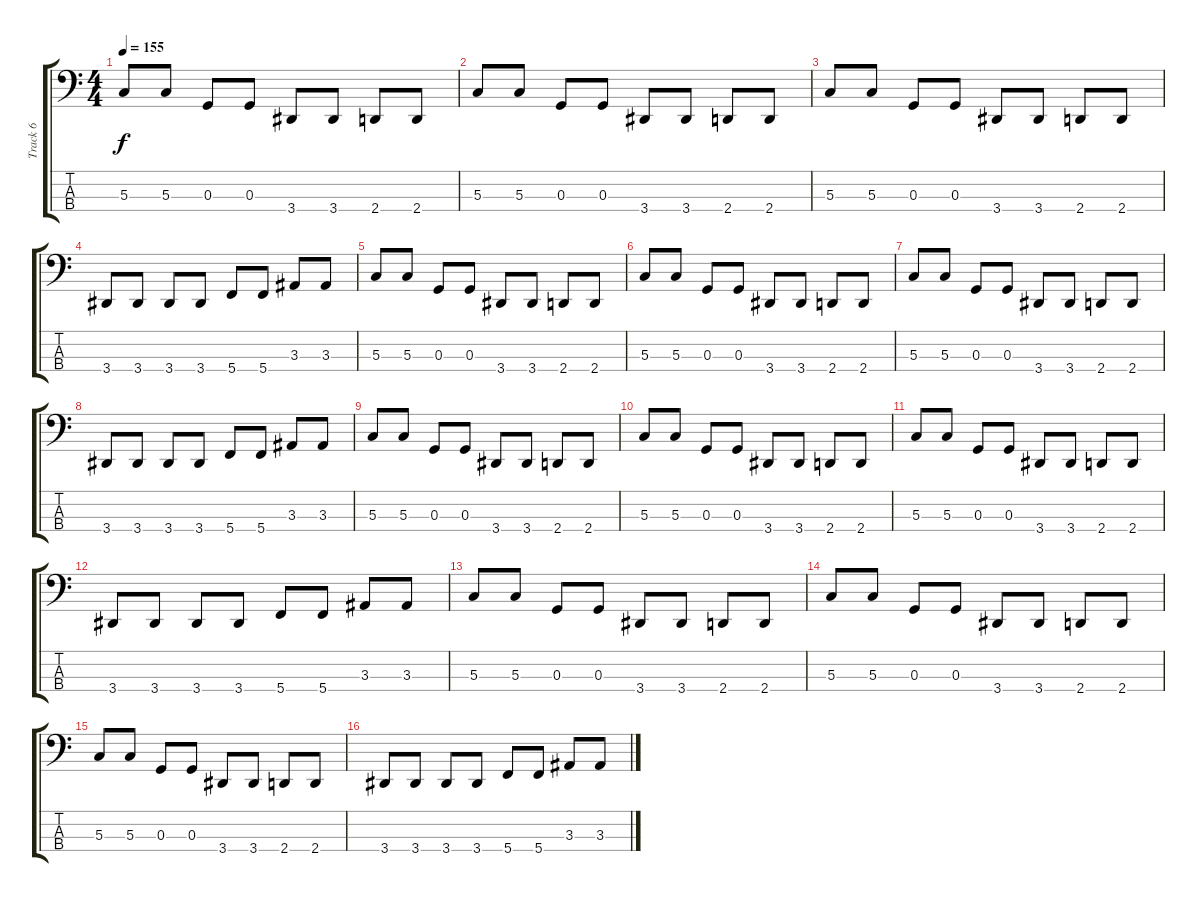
\track ("Track 6" "Track 6") {instrument electricbasspick}
\staff {score tabs}
\tuning (F2 C2 G1 C1) {hide}
\ts (4 4)
\tempo 155
\clef f4
\ks c
5.3.8{dy f} 5.3.8 0.3.8 0.3.8 3.4.8 3.4.8 2.4.8 2.4.8 |
5.3.8 5.3.8 0.3.8 0.3.8 3.4.8 3.4.8 2.4.8 2.4.8 |
5.3.8 5.3.8 0.3.8 0.3.8 3.4.8 3.4.8 2.4.8 2.4.8 |
3.4.8 3.4.8 3.4.8 3.4.8 5.4.8 5.4.8 3.3.8 3.3.8 |
5.3.8 5.3.8 0.3.8 0.3.8 3.4.8 3.4.8 2.4.8 2.4.8 |
5.3.8 5.3.8 0.3.8 0.3.8 3.4.8 3.4.8 2.4.8 2.4.8 |
5.3.8 5.3.8 0.3.8 0.3.8 3.4.8 3.4.8 2.4.8 2.4.8 |
3.4.8 3.4.8 3.4.8 3.4.8 5.4.8 5.4.8 3.3.8 3.3.8 |
5.3.8 5.3.8 0.3.8 0.3.8 3.4.8 3.4.8 2.4.8 2.4.8 |
5.3.8 5.3.8 0.3.8 0.3.8 3.4.8 3.4.8 2.4.8 2.4.8 |
5.3.8 5.3.8 0.3.8 0.3.8 3.4.8 3.4.8 2.4.8 2.4.8 |
3.4.8 3.4.8 3.4.8 3.4.8 5.4.8 5.4.8 3.3.8 3.3.8 |
5.3.8 5.3.8 0.3.8 0.3.8 3.4.8 3.4.8 2.4.8 2.4.8 |
5.3.8 5.3.8 0.3.8 0.3.8 3.4.8 3.4.8 2.4.8 2.4.8 |
5.3.8 5.3.8 0.3.8 0.3.8 3.4.8 3.4.8 2.4.8 2.4.8 |
3.4.8 3.4.8 3.4.8 3.4.8 5.4.8 5.4.8 3.3.8 3.3.8
